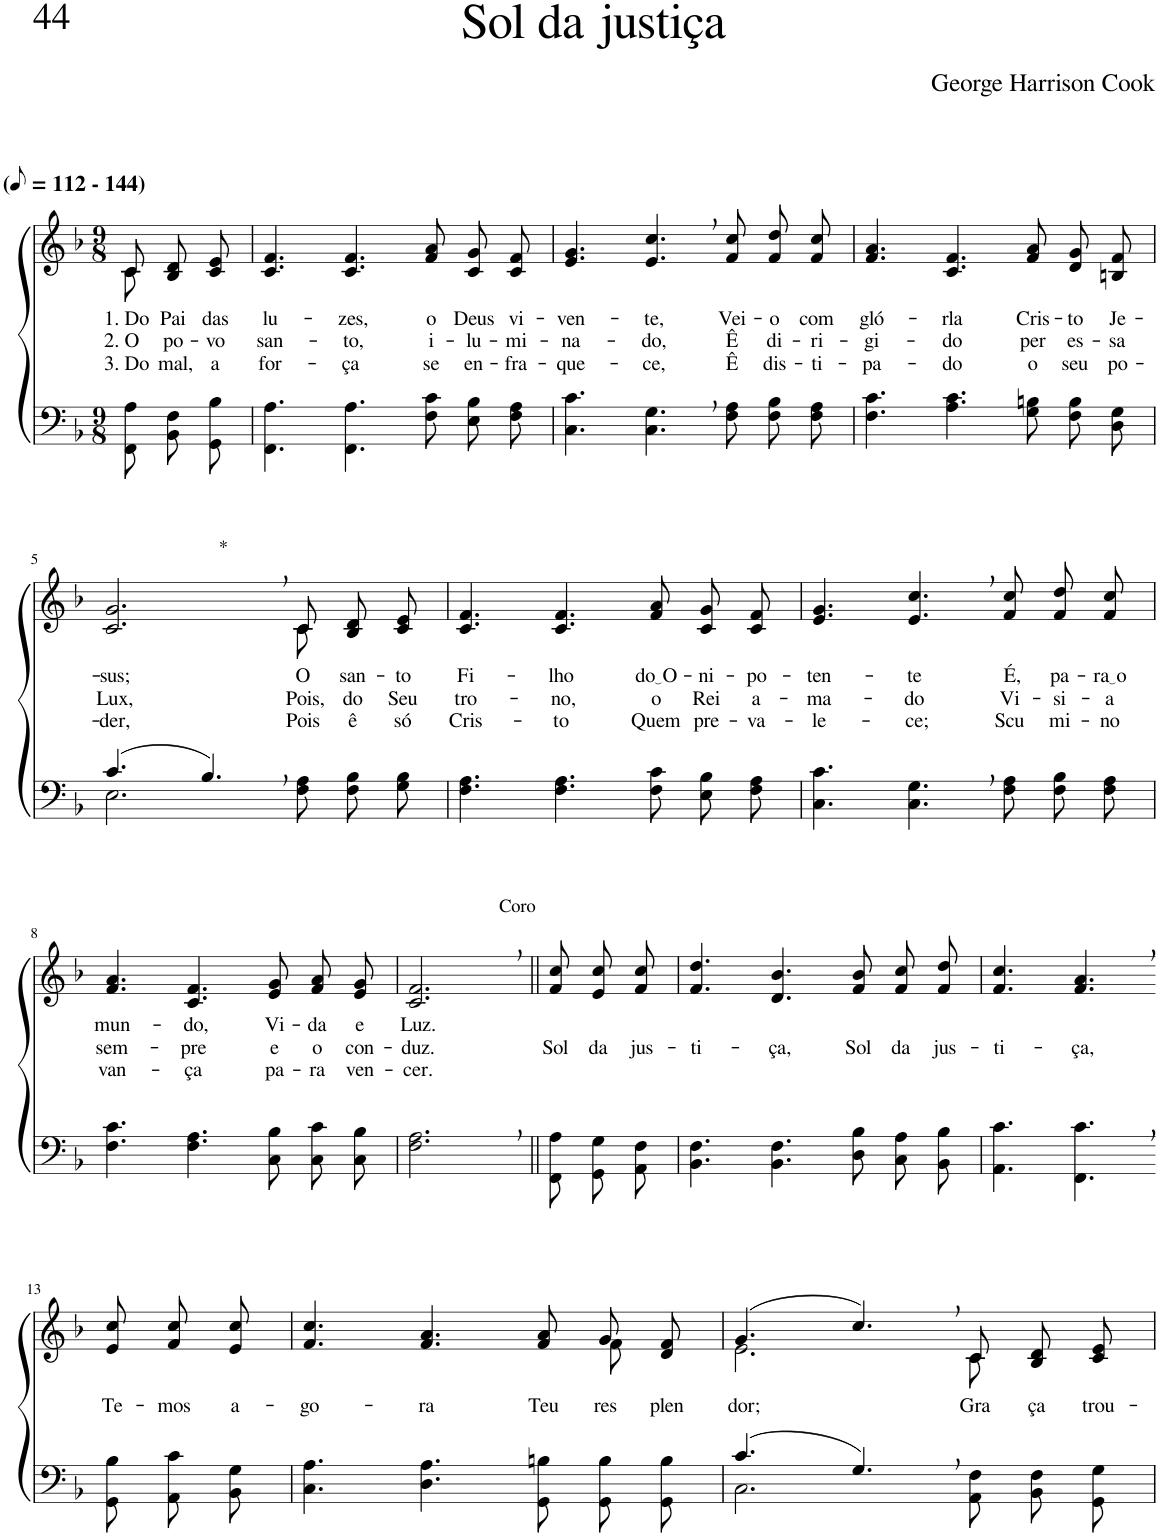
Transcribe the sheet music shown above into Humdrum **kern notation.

**kern	**kern	**text	**text	**text
*part2	*part1	*part1	*part1	*part1
*staff2	*staff1	*staff1	*staff1	*staff1
*I"Parte III e IV	*I"Parte I e II	*	*	*
*clefF4	*clefG2	*	*	*
*k[b-]	*k[b-]	*	*	*
*M9/8	*M9/8	*	*	*
*MM56	*MM56	*	*	*
=1	=1	=1	=1	=1
*	*^	*	*	*
!	!LO:TX:a:B:t=(	!	!	!	!
!	!LO:TX:a:B:t=- 144)	!	!	!	!
!	!	!	!LO:LY:b	!LO:LY:b	!LO:LY:b
8FF\ 8A\L	8c/L	8c\	1. Do	2. O	3. Do
!	!	!	!LO:LY:b	!LO:LY:b	!LO:LY:b
8BB-\ 8F\	8B-/ 8d/	4ryy	Pai	po-	mal,
!	!	!	!LO:LY:b	!LO:LY:b	!LO:LY:b
8GG\ 8B-\J	8c/ 8e/J	.	das	-vo	a
*	*v	*v	*	*	*
=2	=2	=2	=2	=2
!	!	!LO:LY:b	!LO:LY:b	!LO:LY:b
4.FF\ 4.A\	4.c/ 4.f/	lu-	san-	for-
!	!	!LO:LY:b	!LO:LY:b	!LO:LY:b
4.FF\ 4.A\	4.c/ 4.f/	-zes,	-to,	-ça
!	!	!LO:LY:b	!LO:LY:b	!LO:LY:b
8F\ 8c\L	8f/ 8a/L	o	i-	se
!	!	!LO:LY:b	!LO:LY:b	!LO:LY:b
8E\ 8B-\	8c/ 8g/	Deus	-lu-	en-
!	!	!LO:LY:b	!LO:LY:b	!LO:LY:b
8F\ 8A\J	8c/ 8f/J	vi-	-mi-	-fra-
=3	=3	=3	=3	=3
!	!	!LO:LY:b	!LO:LY:b	!LO:LY:b
4.C\ 4.c\	4.e/ 4.g/	-ven-	-na-	-que-
!	!	!LO:LY:b	!LO:LY:b	!LO:LY:b
4.C\, 4.G\,	4.e/, 4.cc/,	-te,	-do,	-ce,
!	!	!LO:LY:b	!LO:LY:b	!LO:LY:b
8F\ 8A\L	8f/ 8cc/L	Vei-	Ê	Ê
!	!	!LO:LY:b	!LO:LY:b	!LO:LY:b
8F\ 8B-\	8f/ 8dd/	-o	di-	dis-
!	!	!LO:LY:b	!LO:LY:b	!LO:LY:b
8F\ 8A\J	8f/ 8cc/J	com	-ri-	-ti-
=4	=4	=4	=4	=4
!	!	!LO:LY:b	!LO:LY:b	!LO:LY:b
4.F\ 4.c\	4.f/ 4.a/	gló-	-gi-	-pa-
!	!	!LO:LY:b	!LO:LY:b	!LO:LY:b
4.A\ 4.c\	4.c/ 4.f/	-rla	-do	-do
!	!	!LO:LY:b	!LO:LY:b	!LO:LY:b
8G\ 8Bn\L	8f/ 8a/L	Cris-	per	o
!	!	!LO:LY:b	!LO:LY:b	!LO:LY:b
8F\ 8B\	8d/ 8g/	-to	es-	seu
!	!	!LO:LY:b	!LO:LY:b	!LO:LY:b
8D\ 8G\J	8Bn/ 8f/J	Je-	-sa	po-
!!LO:LB:g=z
=5	=5	=5	=5	=5
*^	*	*	*	*
!	!	!LO:TX:a:t=*	!	!	!
!	!	!	!LO:LY:b	!LO:LY:b	!LO:LY:b
*	*	*^	*	*	*
(4.c/	2.E\	2.c/, 2.g/,	2.ryy	-sus;	Lux,	-der,
4.B-,/)	.	.	.	.	.	.
!	!	!	!	!LO:LY:b	!LO:LY:b	!LO:LY:b
4ryy	8F\ 8A\L	8c/L	8c\	O	Pois,	Pois
!	!	!	!	!LO:LY:b	!LO:LY:b	!LO:LY:b
.	8F\ 8B-\	8B-/ 8d/	4ryy	san-	do	ê
!	!	!	!	!LO:LY:b	!LO:LY:b	!LO:LY:b
8ryy	8G\ 8B-\J	8c/ 8e/J	.	-to	Seu	só
*	*	*v	*v	*	*	*
=6	=6	=6	=6	=6	=6
!	!	!	!LO:LY:b	!LO:LY:b	!LO:LY:b
*v	*v	*	*	*	*
4.F\ 4.A\	4.c/ 4.f/	Fi-	tro-	Cris-
!	!	!LO:LY:b	!LO:LY:b	!LO:LY:b
4.F\ 4.A\	4.c/ 4.f/	-lho	-no,	-to
!	!	!LO:LY:b	!LO:LY:b	!LO:LY:b
8F\ 8c\L	8f/ 8a/L	do O	o	Quem
!	!	!LO:LY:b	!LO:LY:b	!LO:LY:b
8E\ 8B-\	8c/ 8g/	-ni-	Rei	pre-
!	!	!LO:LY:b	!LO:LY:b	!LO:LY:b
8F\ 8A\J	8c/ 8f/J	-po-	a-	-va-
=7	=7	=7	=7	=7
!	!	!LO:LY:b	!LO:LY:b	!LO:LY:b
4.C\ 4.c\	4.e/ 4.g/	-ten-	-ma-	-le-
!	!	!LO:LY:b	!LO:LY:b	!LO:LY:b
4.C\, 4.G\,	4.e/, 4.cc/,	-te	-do	-ce;
!	!	!LO:LY:b	!LO:LY:b	!LO:LY:b
8F\ 8A\L	8f/ 8cc/L	É,	Vi-	Scu
!	!	!LO:LY:b	!LO:LY:b	!LO:LY:b
8F\ 8B-\	8f/ 8dd/	pa-	-si-	mi-
!	!	!LO:LY:b	!LO:LY:b	!LO:LY:b
8F\ 8A\J	8f/ 8cc/J	ra o	-a	-no
!!LO:LB:g=z
=8	=8	=8	=8	=8
!	!	!LO:LY:b	!LO:LY:b	!LO:LY:b
4.F\ 4.c\	4.f/ 4.a/	mun-	sem-	van-
!	!	!LO:LY:b	!LO:LY:b	!LO:LY:b
4.F\ 4.A\	4.c/ 4.f/	-do,	-pre	-ça
!	!	!LO:LY:b	!LO:LY:b	!LO:LY:b
8C\ 8B-\L	8e/ 8g/L	Vi-	e	pa-
!	!	!LO:LY:b	!LO:LY:b	!LO:LY:b
8C\ 8c\	8f/ 8a/	-da	o	-ra
!	!	!LO:LY:b	!LO:LY:b	!LO:LY:b
8C\ 8B-\J	8e/ 8g/J	e	con-	ven-
=9	=9	=9	=9	=9
!	!LO:TX:a:t=Coro	!	!	!
!	!	!LO:LY:b	!LO:LY:b	!LO:LY:b
2.F\, 2.A\,	2.c/, 2.f/,	Luz.	-duz.	-cer.
=10||	=10||	=10||	=10||	=10||
!	!	!	!LO:LY:b	!
8FF/ 8A/L	8f/ 8cc/L	.	Sol	.
!	!	!	!LO:LY:b	!
8GG/ 8G/	8e/ 8cc/	.	da	.
!	!	!	!LO:LY:b	!
8AA/ 8F/J	8f/ 8cc/J	.	jus-	.
=11	=11	=11	=11	=11
!	!	!	!LO:LY:b	!
4.BB-\ 4.F\	4.f/ 4.dd/	.	-ti-	.
!	!	!	!LO:LY:b	!
4.BB-\ 4.F\	4.d/ 4.b-/	.	-ça,	.
!	!	!	!LO:LY:b	!
8D\ 8B-\L	8f/ 8b-/L	.	Sol	.
!	!	!	!LO:LY:b	!
8C\ 8A\	8f/ 8cc/	.	da	.
!	!	!	!LO:LY:b	!
8BB-\ 8B-\J	8f/ 8dd/J	.	jus-	.
=12	=12	=12	=12	=12
!	!	!	!LO:LY:b	!
4.AA\ 4.c\	4.f/ 4.cc/	.	-ti-	.
!	!	!	!LO:LY:b	!
4.FF\, 4.c\,	4.f/, 4.a/,	.	-ça,	.
!!LO:LB:g=z
=13-	=13-	=13-	=13-	=13-
!	!	!LO:LY:b	!	!
8GG/ 8B-/L	8e/ 8cc/L	Te-	.	.
!	!	!LO:LY:b	!	!
8AA/ 8c/	8f/ 8cc/	-mos	.	.
!	!	!LO:LY:b	!	!
8BB-/ 8G/J	8e/ 8cc/J	a-	.	.
=14	=14	=14	=14	=14
!	!	!LO:LY:b	!	!
*	*^	*	*	*
4.C\ 4.A\	4.f/ 4.cc/	2..ryy	-go-	.	.
!	!	!	!LO:LY:b	!	!
4.D\ 4.A\	4.f/ 4.a/	.	-ra	.	.
!	!	!	!LO:LY:b	!	!
8GG\ 8Bn\L	8f/ 8a/L	.	Teu	.	.
!	!	!	!LO:LY:b	!	!
8GG\ 8B\	8g/	8f\	res-	.	.
!	!	!	!LO:LY:b	!	!
8GG\ 8B\J	8d/ 8f/J	8ryy	-plen-	.	.
=15	=15	=15	=15	=15	=15
*^	*	*	*	*	*
!	!	!	!	!LO:LY:b	!	!
(4.c/	2.C\	(4.g/	2.e\	-dor;	.	.
4.G,/)	.	4.cc,/)	.	.	.	.
!	!	!	!	!LO:LY:b	!	!
4ryy	8AA\ 8F\L	8c/L	8c\	Gra-	.	.
!	!	!	!	!LO:LY:b	!	!
.	8BB-\ 8F\	8B-/ 8d/	4ryy	-ça	.	.
!	!	!	!	!LO:LY:b	!	!
8ryy	8GG\ 8G\J	8c/ 8e/J	.	trou-	.	.
*v	*v	*	*	*	*	*
*	*v	*v	*	*	*
=	=	=	=	=
*-	*-	*-	*-	*-
